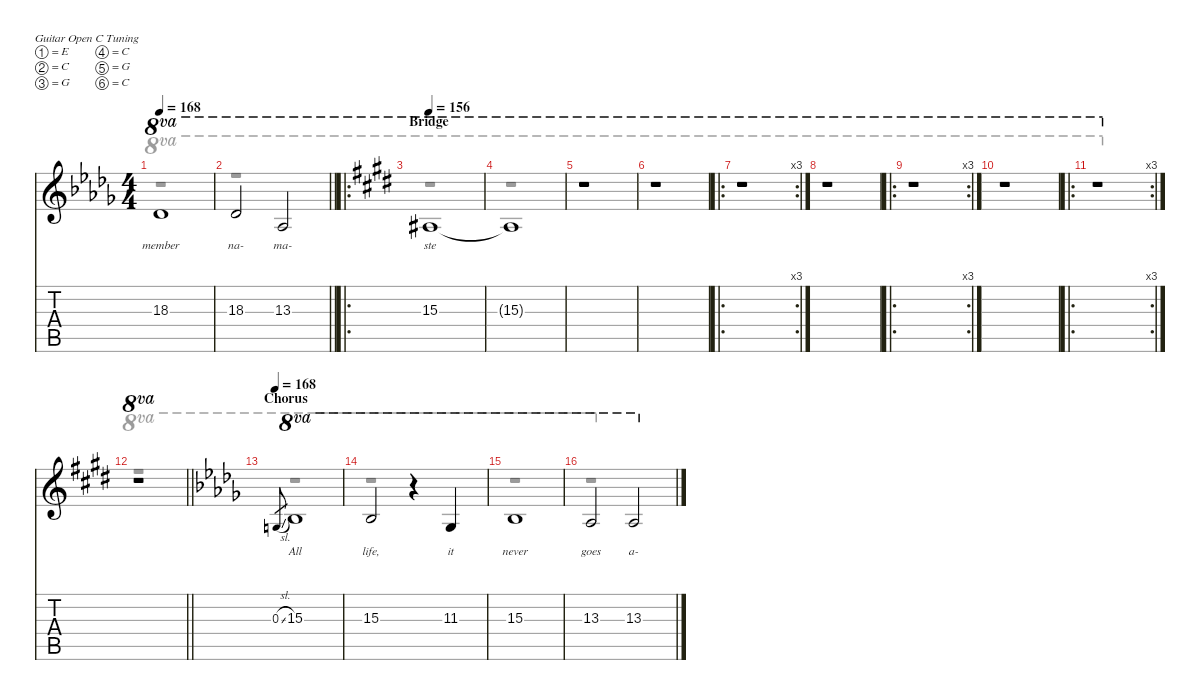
\defaultSystemsLayout 4
\hideDynamics
\bracketExtendMode nobrackets
\singleTrackTrackNamePolicy hidden
\multiTrackTrackNamePolicy hidden
\firstSystemTrackNameMode fullname
\firstSystemTrackNameOrientation horizontal
\otherSystemsTrackNameOrientation horizontal
\track ("Vocals" "pad.synth.") {instrument pad4choir}
\staff {score tabs}
\tuning (E4 C4 G3 C3 G2 C2)
\voice
\ts (4 4)
\tempo 168
\clef g2
\ks db
18.3{acc b}.1{ot 8va lyrics (0 "member") lyrics (1 "") lyrics (2 "") lyrics (3 "") lyrics (4 "") dy f beam Up} |
\barLineRight lightlight
18.3{acc b}.2{ot 8va lyrics (0 "na-") lyrics (1 "") lyrics (2 "") lyrics (3 "") lyrics (4 "") beam Up} 13.3{acc b}.2{ot 8va lyrics (0 "ma-") lyrics (1 "") lyrics (2 "") lyrics (3 "") lyrics (4 "") beam Up} |
\ro
\section ("" "Bridge")
\tempo 156
\ks c#minor
15.3{acc #}.1{ot 8va lyrics (0 "ste") lyrics (1 "") lyrics (2 "") lyrics (3 "") lyrics (4 "") beam Up} |
15.3{t acc #}.1{ot 8va beam Up} |
r.1{ot 8va beam Up} |
r.1{ot 8va beam Up} |
\ro
\rc 3
r.1{ot 8va beam Up} |
r.1{ot 8va beam Up} |
\ro
\rc 3
r.1{ot 8va beam Up} |
r.1{ot 8va beam Up} |
\ro
\rc 3
r.1{ot 8va beam Up} |
\barLineRight lightlight
r.1{ot 8va beam Up} |
\section ("" "Chorus")
\tempo 168
\ks db
0.3{sl acc forcenatural}.8{gr dy mf beam Up} 15.3{acc b}.1{ot 8va lyrics (0 "All") lyrics (1 "") lyrics (2 "") lyrics (3 "") lyrics (4 "") dy f beam Up} |
15.3{acc b}.2{ot 8va lyrics (0 "life,") lyrics (1 "") lyrics (2 "") lyrics (3 "") lyrics (4 "") beam Up} r.4{ot 8va beam Up} 11.3{acc b}.4{ot 8va lyrics (0 "it") lyrics (1 "") lyrics (2 "") lyrics (3 "") lyrics (4 "") beam Up} |
15.3{acc b}.1{ot 8va lyrics (0 "never") lyrics (1 "") lyrics (2 "") lyrics (3 "") lyrics (4 "") beam Up} |
13.3{acc b}.2{ot 8va lyrics (0 "goes") lyrics (1 "") lyrics (2 "") lyrics (3 "") lyrics (4 "") beam Up} 13.3{acc b}.2{ot 8va lyrics (0 "a-") lyrics (1 "") lyrics (2 "") lyrics (3 "") lyrics (4 "") beam Up}
\voice
\clef g2
\ottava regular
\simile none
\ks db
r.1{ot 8va dy mf beam Down} |
\barLineRight lightlight
r.1{ot 8va beam Down} |
\ks c#minor
r.1{ot 8va beam Down} |
r.1{ot 8va beam Down} |
r.1{ot 8va beam Down} |
r.1{ot 8va beam Down} |
r.1{ot 8va beam Down} |
r.1{ot 8va beam Down} |
r.1{ot 8va beam Down} |
r.1{ot 8va beam Down} |
r.1{ot 8va beam Down} |
\barLineRight lightlight
r.1{ot 8va beam Down} |
\ks db
r.1{ot 8va beam Down} |
r.1{ot 8va beam Down} |
r.1{ot 8va beam Down} |
r.1{ot 8va beam Down}
